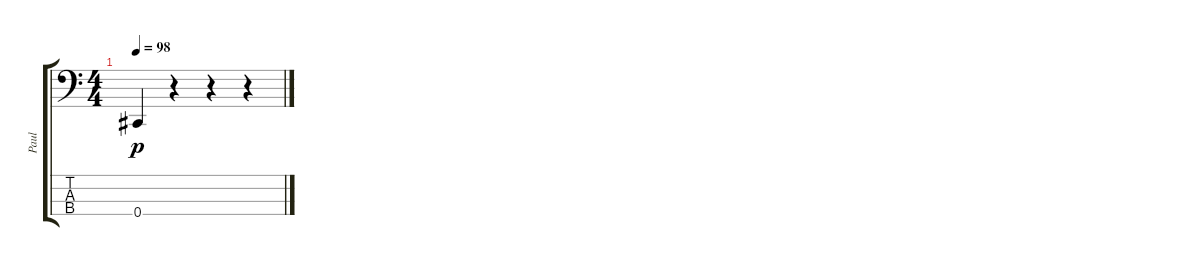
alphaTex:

\track ("Paul" "Paul") {instrument electricbasspick}
\staff {score tabs}
\tuning (Gb2 Db2 Ab1 Db1) {hide}
\ts (4 4)
\tempo 98
\clef f4
\ks c
0.4.4{dy p} r.4 r.4 r.4
